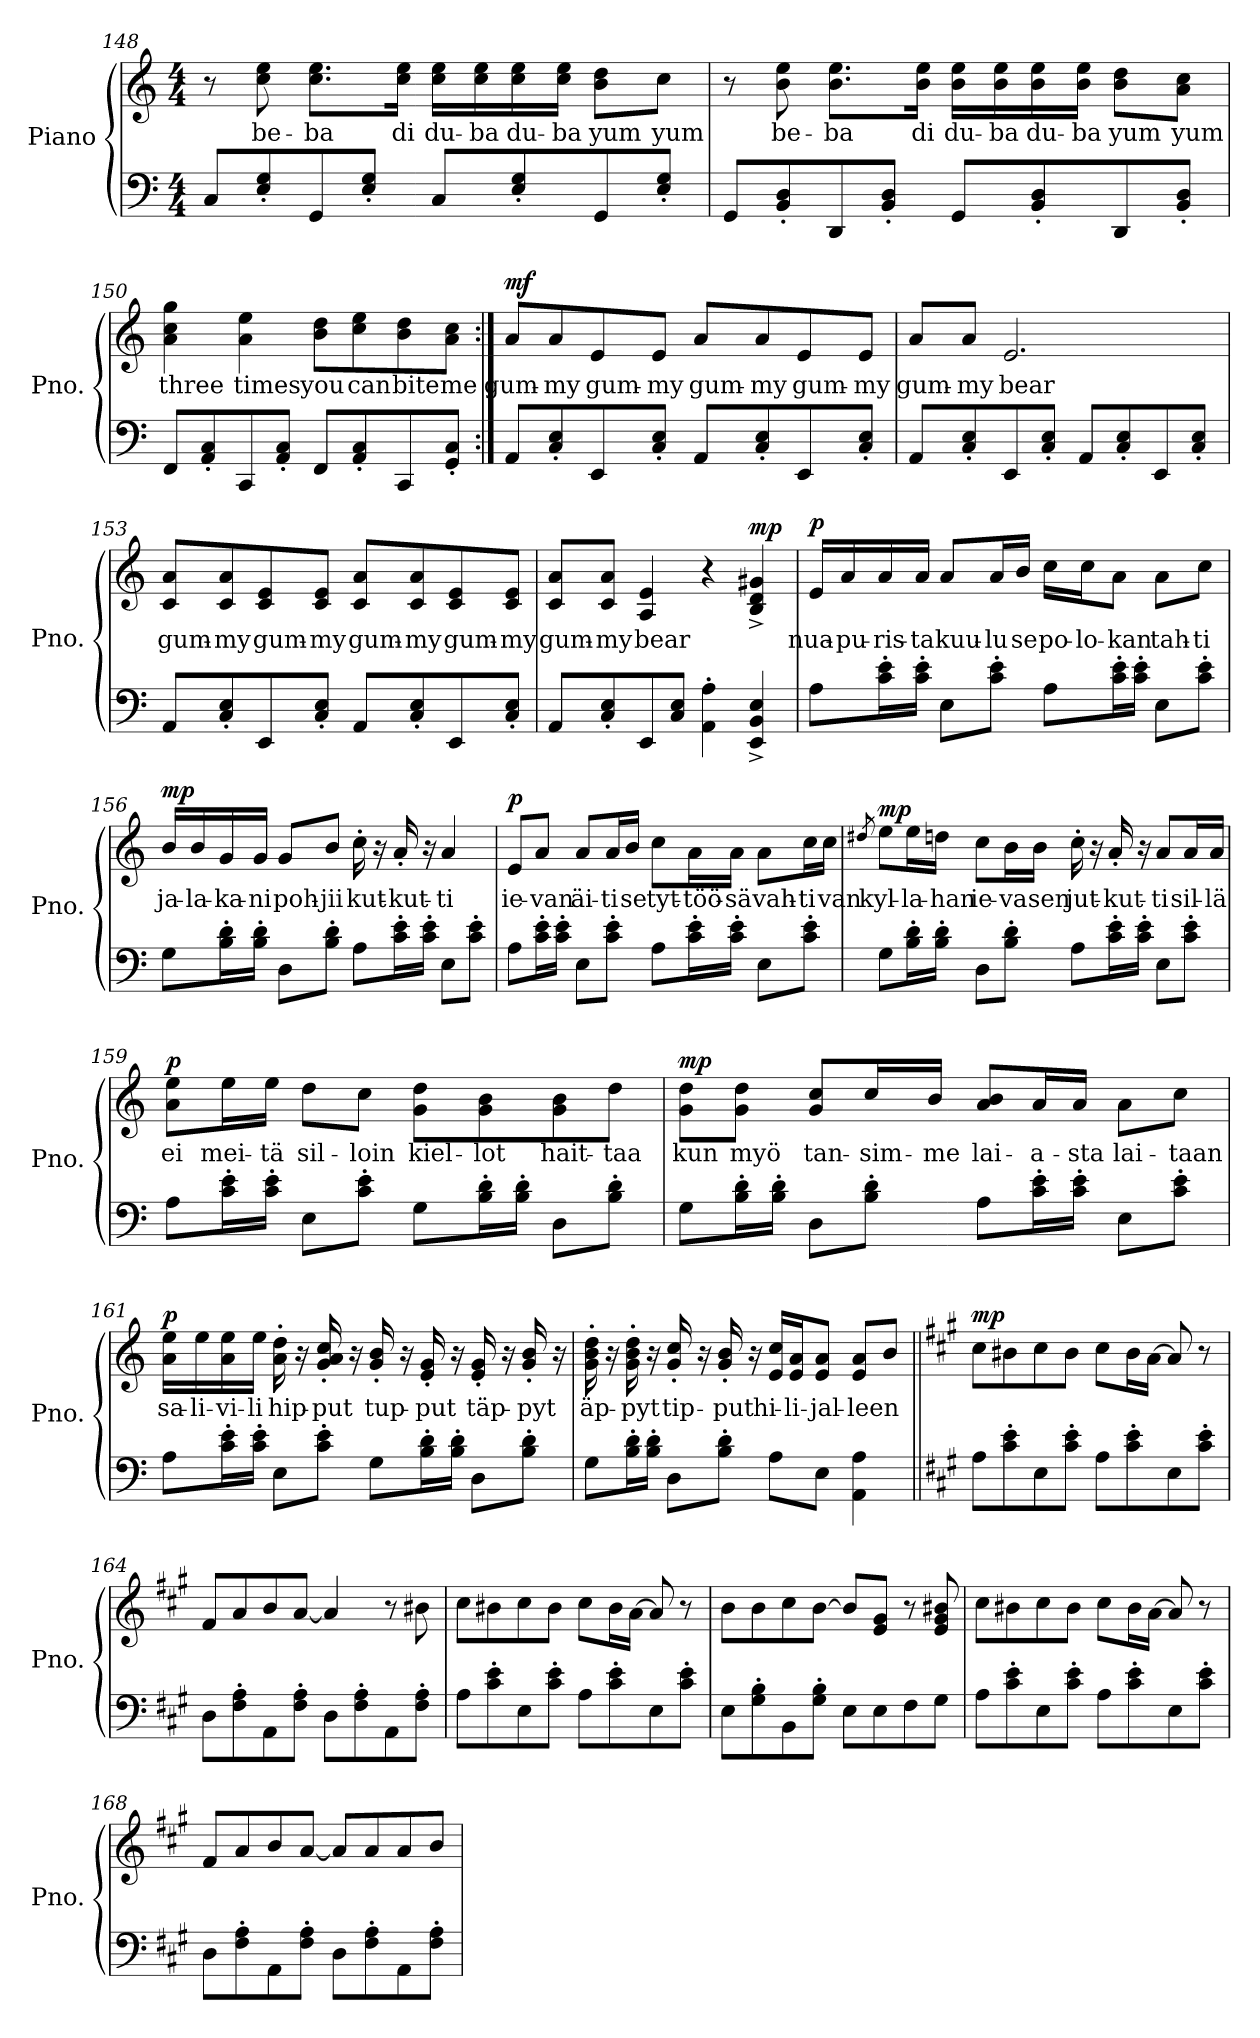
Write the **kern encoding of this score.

**kern	**kern	**text	**dynam
*part1	*part1	*part1	*part1
*staff2	*staff1	*staff1	*staff1/2
*I"Piano	*	*	*
*I'Pno.	*	*	*
*clefF4	*clefG2	*	*
*k[]	*k[]	*	*
*M4/4	*M4/4	*	*
=148	=148	=148	=148
8C/L	8r	.	.
!	!	!LO:LY:b	!
8E/' 8G/'	8cc\ 8ee\	be-	.
!	!	!LO:LY:b	!
8GG/	8.cc\ 8.ee\L	-ba	.
8E/' 8G/'J	.	.	.
!	!	!LO:LY:b	!
.	16cc\ 16ee\Jk	di	.
!	!	!LO:LY:b	!
8C/L	16cc\ 16ee\LL	du-	.
!	!	!LO:LY:b	!
.	16cc\ 16ee\	-ba	.
!	!	!LO:LY:b	!
8E/' 8G/'	16cc\ 16ee\	du-	.
!	!	!LO:LY:b	!
.	16cc\ 16ee\JJ	-ba	.
!	!	!LO:LY:b	!
8GG/	8b\ 8dd\L	yum	.
!	!	!LO:LY:b	!
8E/' 8G/'J	8cc\J	yum	.
!!LO:LB:g=z
=149	=149	=149	=149
8GG/L	8r	.	.
!	!	!LO:LY:b	!
8BB/' 8D/'	8b\ 8ee\	be-	.
!	!	!LO:LY:b	!
8DD/	8.b\ 8.ee\L	-ba	.
8BB/' 8D/'J	.	.	.
!	!	!LO:LY:b	!
.	16b\ 16ee\Jk	di	.
!	!	!LO:LY:b	!
8GG/L	16b\ 16ee\LL	du-	.
!	!	!LO:LY:b	!
.	16b\ 16ee\	-ba	.
!	!	!LO:LY:b	!
8BB/' 8D/'	16b\ 16ee\	du-	.
!	!	!LO:LY:b	!
.	16b\ 16ee\JJ	-ba	.
!	!	!LO:LY:b	!
8DD/	8b\ 8dd\L	yum	.
!	!	!LO:LY:b	!
8BB/' 8D/'J	8a\ 8cc\J	yum	.
=150	=150	=150	=150
!	!	!LO:LY:b	!
8FF/L	4a\ 4cc\ 4gg\	three	.
8AA/' 8C/'	.	.	.
!	!	!LO:LY:b	!
8CC/	4a\ 4ee\	times	.
8AA/' 8C/'J	.	.	.
!	!	!LO:LY:b	!
8FF/L	8b\ 8dd\L	you	.
!	!	!LO:LY:b	!
8AA/' 8C/'	8cc\ 8ee\	can	.
!	!	!LO:LY:b	!
8CC/	8b\ 8dd\	bite	.
!	!	!LO:LY:b	!
8GG/' 8C/'J	8a\ 8cc\J	me	.
!!LO:LB:g=z
=151:|!	=151:|!	=151:|!	=151:|!
!	!	!LO:LY:b	!LO:DY:b=2
8AA/L	8a/L	gum-	mf
!	!	!LO:LY:b	!
8C/' 8E/'	8a/	-my	.
!	!	!LO:LY:b	!
8EE/	8e/	gum-	.
!	!	!LO:LY:b	!
8C/' 8E/'J	8e/J	-my	.
!	!	!LO:LY:b	!
8AA/L	8a/L	gum-	.
!	!	!LO:LY:b	!
8C/' 8E/'	8a/	-my	.
!	!	!LO:LY:b	!
8EE/	8e/	gum-	.
!	!	!LO:LY:b	!
8C/' 8E/'J	8e/J	-my	.
=152	=152	=152	=152
!	!	!LO:LY:b	!
8AA/L	8a/L	gum-	.
!	!	!LO:LY:b	!
8C/' 8E/'	8a/J	-my	.
!	!	!LO:LY:b	!
8EE/	2.e/	bear	.
8C/' 8E/'J	.	.	.
8AA/L	.	.	.
8C/' 8E/'	.	.	.
8EE/	.	.	.
8C/' 8E/'J	.	.	.
!!LO:LB:g=z
=153	=153	=153	=153
!	!	!LO:LY:b	!
8AA/L	8c/ 8a/L	gum-	.
!	!	!LO:LY:b	!
8C/' 8E/'	8c/ 8a/	-my	.
!	!	!LO:LY:b	!
8EE/	8c/ 8e/	gum-	.
!	!	!LO:LY:b	!
8C/' 8E/'J	8c/ 8e/J	-my	.
!	!	!LO:LY:b	!
8AA/L	8c/ 8a/L	gum-	.
!	!	!LO:LY:b	!
8C/' 8E/'	8c/ 8a/	-my	.
!	!	!LO:LY:b	!
8EE/	8c/ 8e/	gum-	.
!	!	!LO:LY:b	!
8C/' 8E/'J	8c/ 8e/J	-my	.
=154	=154	=154	=154
!	!	!LO:LY:b	!
8AA/L	8c/ 8a/L	gum-	.
!	!	!LO:LY:b	!
8C/' 8E/'	8c/ 8a/J	-my	.
!	!	!LO:LY:b	!
8EE/	4A/ 4e/	bear	.
8C/ 8E/J	.	.	.
4AA\' 4A\'	4r	.	.
!	!	!	!LO:DY:b=2
4EE/^ 4BB/^ 4E/^	4B/^ 4d/^ 4g#X/^	.	mp
!!LO:PB:g=z
=155	=155	=155	=155
!	!	!LO:LY:b	!LO:DY:b=2
8A\L	16e/LL	nua-	p
!	!	!LO:LY:b	!
.	16a/	-pu-	.
!	!	!LO:LY:b	!
16c\' 16e\'L	16a/	-ris-	.
!	!	!LO:LY:b	!
16c\' 16e\'JJ	16a/JJ	-ta	.
!	!	!LO:LY:b	!
8E\L	8a/L	kuu-	.
!	!	!LO:LY:b	!
8c\' 8e\'J	16a/L	-lu	.
!	!	!LO:LY:b	!
.	16b/JJ	se	.
!	!	!LO:LY:b	!
8A\L	16cc\LL	po-	.
!	!	!LO:LY:b	!
.	16cc\J	-lo-	.
!	!	!LO:LY:b	!
16c\' 16e\'L	8a\J	-kan	.
16c\' 16e\'JJ	.	.	.
!	!	!LO:LY:b	!
8E\L	8a\L	tah-	.
!	!	!LO:LY:b	!
8c\' 8e\'J	8cc\J	-ti	.
=156	=156	=156	=156
!	!	!LO:LY:b	!LO:DY:b=2
8G\L	16b/LL	ja-	mp
!	!	!LO:LY:b	!
.	16b/	-la-	.
!	!	!LO:LY:b	!
16B\' 16d\'L	16g/	-ka-	.
!	!	!LO:LY:b	!
16B\' 16d\'JJ	16g/JJ	-ni	.
!	!	!LO:LY:b	!
8D\L	8g/L	poh-	.
!	!	!LO:LY:b	!
8B\' 8d\'J	8b/J	-jii	.
!	!	!LO:LY:b	!
8A\L	16cc'\	kut-	.
.	16r	.	.
!	!	!LO:LY:b	!
16c\' 16e\'L	16a'/	-kut-	.
16c\' 16e\'JJ	16r	.	.
!	!	!LO:LY:b	!
8E\L	4a/	-ti	.
8c\' 8e\'J	.	.	.
!!LO:LB:g=z
=157	=157	=157	=157
!	!	!LO:LY:b	!LO:DY:b=2
8A\L	8e/L	ie-	p
!	!	!LO:LY:b	!
16c\' 16e\'L	8a/J	-van	.
16c\' 16e\'JJ	.	.	.
!	!	!LO:LY:b	!
8E\L	8a/L	äi-	.
!	!	!LO:LY:b	!
8c\' 8e\'J	16a/L	ti	.
!	!	!LO:LY:b	!
.	16b/JJ	se	.
!	!	!LO:LY:b	!
8A\L	8cc\L	tyt-	.
!	!	!LO:LY:b	!
16c\' 16e\'L	16a\L	-töö-	.
!	!	!LO:LY:b	!
16c\' 16e\'JJ	16a\JJ	-sä	.
!	!	!LO:LY:b	!
8E\L	8a\L	vah-	.
!	!	!LO:LY:b	!
8c\' 8e\'J	16cc\L	-ti	.
!	!	!LO:LY:b	!
.	16cc\JJ	van	.
=158	=158	=158	=158
.	8qdd#X/	.	.
!	!	!LO:LY:b	!LO:DY:b=2
8G\L	8ee\L	kyl-	mp
!	!	!LO:LY:b	!
16B\' 16d\'L	16ee\L	-la-	.
!	!	!LO:LY:b	!
16B\' 16d\'JJ	16ddn\JJ	-han	.
!	!	!LO:LY:b	!
8D\L	8cc\L	ie-	.
!	!	!LO:LY:b	!
8B\' 8d\'J	16b\L	-va	.
!	!	!LO:LY:b	!
.	16b\JJ	sen	.
!	!	!LO:LY:b	!
8A\L	16cc'\	jut-	.
.	16r	.	.
!	!	!LO:LY:b	!
16c\' 16e\'L	16a'/	-kut-	.
16c\' 16e\'JJ	16r	.	.
!	!	!LO:LY:b	!
8E\L	8a/L	-ti	.
!	!	!LO:LY:b	!
8c\' 8e\'J	16a/L	sil-	.
!	!	!LO:LY:b	!
.	16a/JJ	-lä	.
!!LO:LB:g=z
=159	=159	=159	=159
!	!	!LO:LY:b	!LO:DY:b=2
8A\L	8a\ 8ee\L	ei	p
!	!	!LO:LY:b	!
16c\' 16e\'L	16ee\L	mei-	.
!	!	!LO:LY:b	!
16c\' 16e\'JJ	16ee\JJ	-tä	.
!	!	!LO:LY:b	!
8E\L	8dd\L	sil-	.
!	!	!LO:LY:b	!
8c\' 8e\'J	8cc\J	-loin	.
!	!	!LO:LY:b	!
8G\L	8g\ 8dd\L	kiel-	.
!	!	!LO:LY:b	!
16B\' 16d\'L	8g\ 8b\	-lot	.
16B\' 16d\'JJ	.	.	.
!	!	!LO:LY:b	!
8D\L	8g\ 8b\	hait-	.
!	!	!LO:LY:b	!
8B\' 8d\'J	8dd\J	-taa	.
=160	=160	=160	=160
!	!	!LO:LY:b	!LO:DY:b=2
8G\L	8g\ 8dd\L	kun	mp
!	!	!LO:LY:b	!
16B\' 16d\'L	8g\ 8dd\J	myö	.
16B\' 16d\'JJ	.	.	.
!	!	!LO:LY:b	!
8D\L	8g/ 8cc/L	tan-	.
!	!	!LO:LY:b	!
8B\' 8d\'J	16cc/L	-sim-	.
!	!	!LO:LY:b	!
.	16b/JJ	-me	.
!	!	!LO:LY:b	!
8A\L	8a/ 8b/L	lai-	.
!	!	!LO:LY:b	!
16c\' 16e\'L	16a/L	-a-	.
!	!	!LO:LY:b	!
16c\' 16e\'JJ	16a/JJ	-sta	.
!	!	!LO:LY:b	!
8E\L	8a\L	lai-	.
!	!	!LO:LY:b	!
8c\' 8e\'J	8cc\J	-taan	.
!!LO:LB:g=z
=161	=161	=161	=161
!	!	!LO:LY:b	!LO:DY:b=2
8A\L	16a\ 16ee\LL	sa-	p
!	!	!LO:LY:b	!
.	16ee\	-li-	.
!	!	!LO:LY:b	!
16c\' 16e\'L	16a\ 16ee\	-vi-	.
!	!	!LO:LY:b	!
16c\' 16e\'JJ	16ee\JJ	-li	.
!	!	!LO:LY:b	!
8E\L	16a\' 16dd\'	hip-	.
.	16r	.	.
!	!	!LO:LY:b	!
8c\' 8e\'J	16g/' 16a/' 16cc/'	-put	.
.	16r	.	.
!	!	!LO:LY:b	!
8G\L	16g/' 16b/'	tup-	.
.	16r	.	.
!	!	!LO:LY:b	!
16B\' 16d\'L	16e/' 16g/'	-put	.
16B\' 16d\'JJ	16r	.	.
!	!	!LO:LY:b	!
8D\L	16e/' 16g/'	täp-	.
.	16r	.	.
!	!	!LO:LY:b	!
8B\' 8d\'J	16g/' 16b/'	-pyt	.
.	16r	.	.
=162	=162	=162	=162
!	!	!LO:LY:b	!
8G\L	16g\' 16b\' 16dd\'	äp-	.
.	16r	.	.
!	!	!LO:LY:b	!
16B\' 16d\'L	16g\' 16b\' 16dd\'	-pyt	.
16B\' 16d\'JJ	16r	.	.
!	!	!LO:LY:b	!
8D\L	16g/' 16cc/'	tip-	.
.	16r	.	.
!	!	!LO:LY:b	!
8B\' 8d\'J	16g/' 16b/'	-put	.
.	16r	.	.
!	!	!LO:LY:b	!
8A\L	16e/ 16cc/LL	hi-	.
!	!	!LO:LY:b	!
.	16e/ 16a/J	-li-	.
!	!	!LO:LY:b	!
8E\J	8e/ 8a/J	-jal-	.
!	!	!LO:LY:b	!
4AA\ 4A\	8e/ 8a/L	-leen	.
.	8b/J	.	.
!!LO:LB:g=z
=163||	=163||	=163||	=163||
*k[f#c#g#]	*k[f#c#g#]	*	*
!	!	!	!LO:DY:b=2
8A\L	8cc#\L	.	mp
8c#\' 8e\'	8b#X\	.	.
8E\	8cc#\	.	.
8c#\' 8e\'J	8b#\J	.	.
8A\L	8cc#\L	.	.
8c#\' 8e\'	16b#\L	.	.
.	[16a\JJ	.	.
8E\	8a/]	.	.
8c#\' 8e\'J	8r	.	.
=164	=164	=164	=164
8D\L	8f#/L	.	.
8F#\' 8A\'	8a/	.	.
8AA\	8b/	.	.
8F#\' 8A\'J	[8a/J	.	.
8D\L	4a/]	.	.
8F#\' 8A\'	.	.	.
8AA\	8r	.	.
8F#\' 8A\'J	8b#X\	.	.
=165	=165	=165	=165
8A\L	8cc#\L	.	.
8c#\' 8e\'	8b#X\	.	.
8E\	8cc#\	.	.
8c#\' 8e\'J	8b#\J	.	.
8A\L	8cc#\L	.	.
8c#\' 8e\'	16b#\L	.	.
.	[16a\JJ	.	.
8E\	8a/]	.	.
8c#\' 8e\'J	8r	.	.
=166	=166	=166	=166
8E\L	8b\L	.	.
8G#\' 8B\'	8b\	.	.
8BB\	8cc#\	.	.
8G#\' 8B\'J	[8b\J	.	.
8E\L	8b/L]	.	.
8E\	8e/ 8g#/J	.	.
8F#\	8r	.	.
8G#\J	8e/ 8g#/ 8b#X/	.	.
!!LO:PB:g=z
=167	=167	=167	=167
8A\L	8cc#\L	.	.
8c#\' 8e\'	8b#X\	.	.
8E\	8cc#\	.	.
8c#\' 8e\'J	8b#\J	.	.
8A\L	8cc#\L	.	.
8c#\' 8e\'	16b#\L	.	.
.	[16a\JJ	.	.
8E\	8a/]	.	.
8c#\' 8e\'J	8r	.	.
=168	=168	=168	=168
8D\L	8f#/L	.	.
8F#\' 8A\'	8a/	.	.
8AA\	8b/	.	.
8F#\' 8A\'J	[8a/J	.	.
8D\L	8a/L]	.	.
8F#\' 8A\'	8a/	.	.
8AA\	8a/	.	.
8F#\' 8A\'J	8b/J	.	.
=	=	=	=
*-	*-	*-	*-
